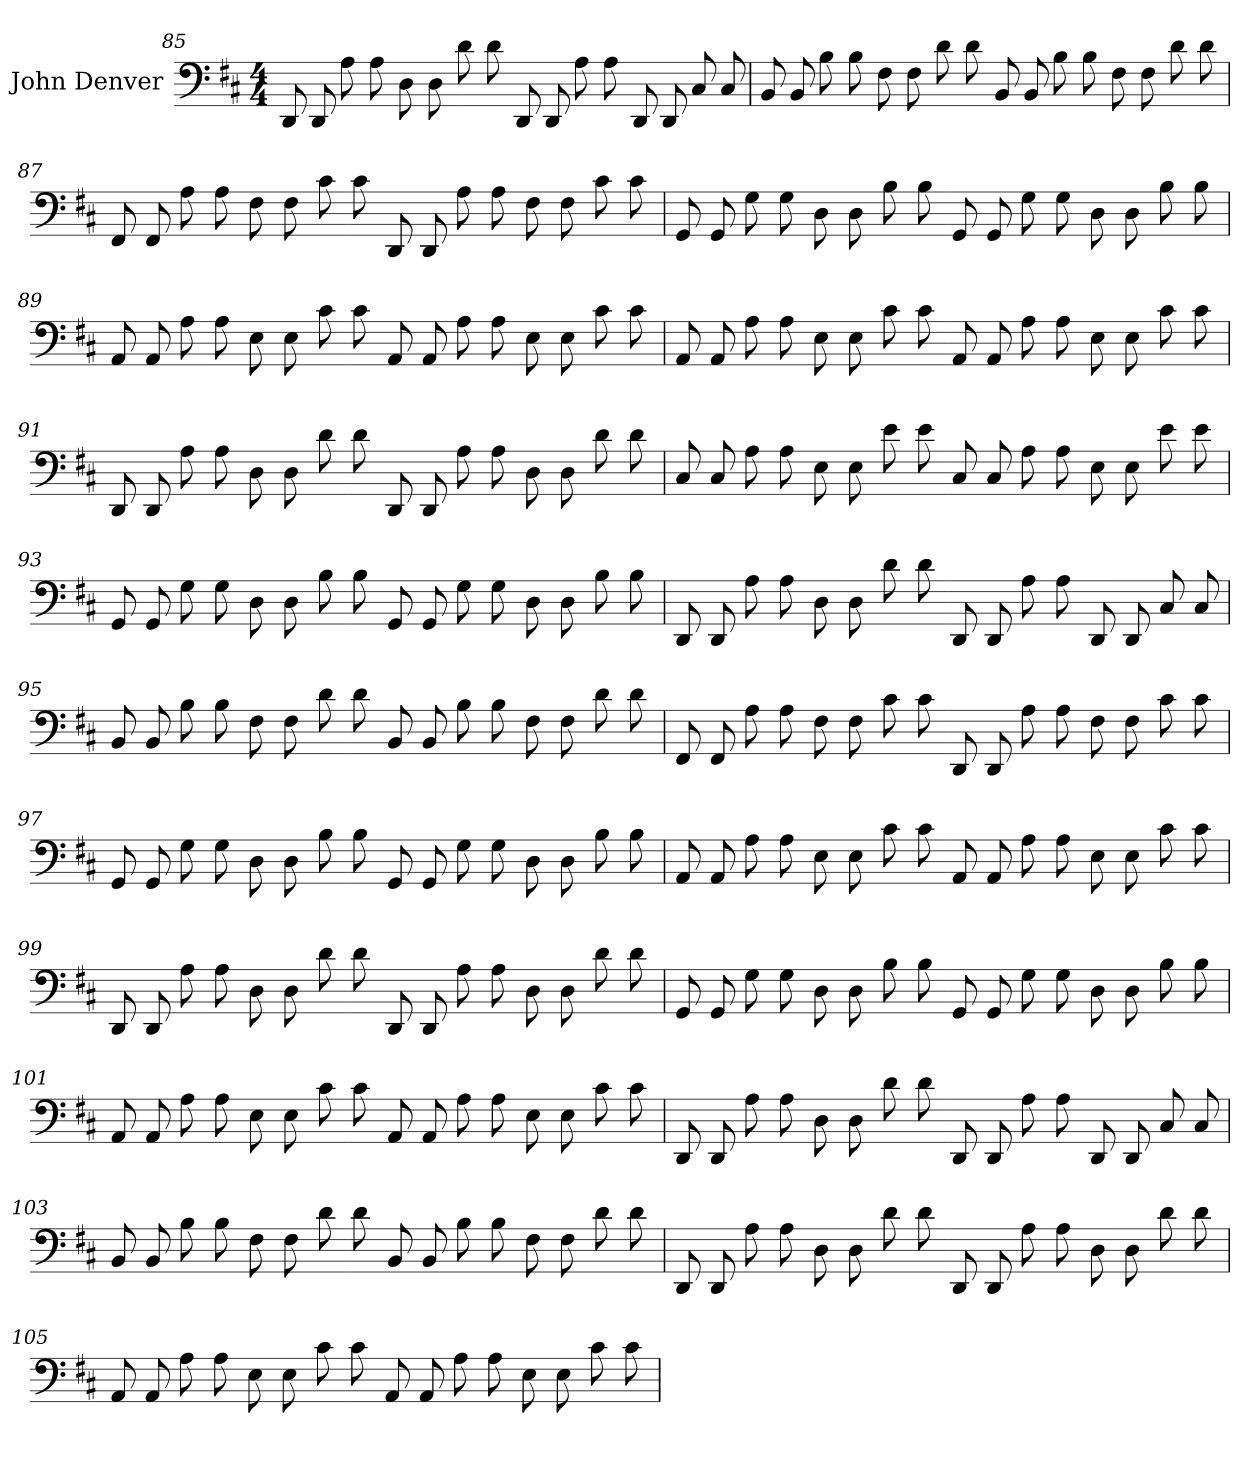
**kern
*part1
*staff1
*I"John Denver
*
*k[f#c#]
*M4/4
=85
8DD
8DD
8A
8A
8D
8D
8d
8d
8DD
8DD
8A
8A
8DD
8DD
8C#
8C#
=86
8BB
8BB
8B
8B
8F#
8F#
8d
8d
8BB
8BB
8B
8B
8F#
8F#
8d
8d
=87
8FF#
8FF#
8A
8A
8F#
8F#
8c#
8c#
8DD
8DD
8A
8A
8F#
8F#
8c#
8c#
=88
8GG
8GG
8G
8G
8D
8D
8B
8B
8GG
8GG
8G
8G
8D
8D
8B
8B
=89
8AA
8AA
8A
8A
8E
8E
8c#
8c#
8AA
8AA
8A
8A
8E
8E
8c#
8c#
=90
8AA
8AA
8A
8A
8E
8E
8c#
8c#
8AA
8AA
8A
8A
8E
8E
8c#
8c#
=91
8DD
8DD
8A
8A
8D
8D
8d
8d
8DD
8DD
8A
8A
8D
8D
8d
8d
=92
8C#
8C#
8A
8A
8E
8E
8e
8e
8C#
8C#
8A
8A
8E
8E
8e
8e
=93
8GG
8GG
8G
8G
8D
8D
8B
8B
8GG
8GG
8G
8G
8D
8D
8B
8B
=94
8DD
8DD
8A
8A
8D
8D
8d
8d
8DD
8DD
8A
8A
8DD
8DD
8C#
8C#
=95
8BB
8BB
8B
8B
8F#
8F#
8d
8d
8BB
8BB
8B
8B
8F#
8F#
8d
8d
=96
8FF#
8FF#
8A
8A
8F#
8F#
8c#
8c#
8DD
8DD
8A
8A
8F#
8F#
8c#
8c#
=97
8GG
8GG
8G
8G
8D
8D
8B
8B
8GG
8GG
8G
8G
8D
8D
8B
8B
=98
8AA
8AA
8A
8A
8E
8E
8c#
8c#
8AA
8AA
8A
8A
8E
8E
8c#
8c#
=99
8DD
8DD
8A
8A
8D
8D
8d
8d
8DD
8DD
8A
8A
8D
8D
8d
8d
=100
8GG
8GG
8G
8G
8D
8D
8B
8B
8GG
8GG
8G
8G
8D
8D
8B
8B
=101
8AA
8AA
8A
8A
8E
8E
8c#
8c#
8AA
8AA
8A
8A
8E
8E
8c#
8c#
=102
8DD
8DD
8A
8A
8D
8D
8d
8d
8DD
8DD
8A
8A
8DD
8DD
8C#
8C#
=103
8BB
8BB
8B
8B
8F#
8F#
8d
8d
8BB
8BB
8B
8B
8F#
8F#
8d
8d
=104
8DD
8DD
8A
8A
8D
8D
8d
8d
8DD
8DD
8A
8A
8D
8D
8d
8d
=105
8AA
8AA
8A
8A
8E
8E
8c#
8c#
8AA
8AA
8A
8A
8E
8E
8c#
8c#
=
*-
